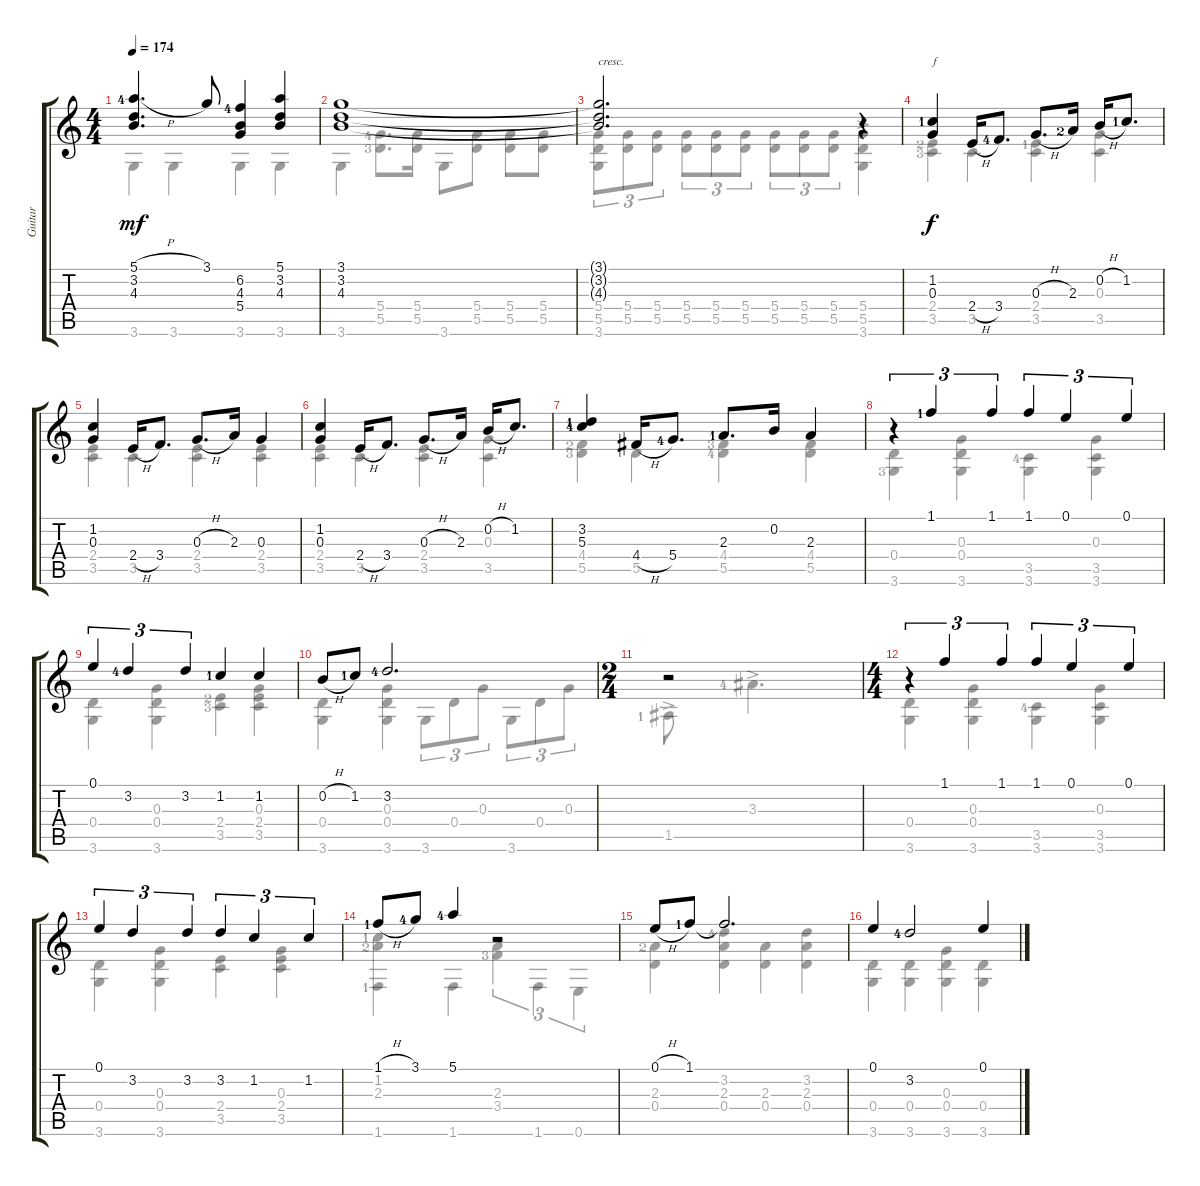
\track ("Guitar" "Guitar") {instrument acousticguitarnylon}
\staff {score tabs}
\tuning (E4 B3 G3 D3 A2 E2) {hide}
\voice
\ts (4 4)
\tempo 174
\clef g2
\ks c
(5.1{h lf 5} 3.2 4.3).4{d dy mf} 3.1.8 (6.2{lf 5} 4.3 5.4).4 (5.1 3.2 4.3).4 |
(3.1 3.2 4.3).1 |
(3.1{t} 3.2{t} 4.3{t}).2{d txt "cresc."} r.4 |
(1.2{lf 2} 0.3).4{txt "f" dy f} 2.4{h}.16 3.4{lf 5}.8{d} 0.3{h}.8{d} 2.3{lf 3}.16 0.2{h}.16 1.2{lf 2}.8{d} |
(1.2 0.3).4 2.4{h}.16 3.4.8{d} 0.3{h}.8{d} 2.3.16 0.3.4 |
(1.2 0.3).4 2.4{h}.16 3.4.8{d} 0.3{h}.8{d} 2.3.16 0.2{h}.16 1.2.8{d} |
(3.2{lf 2} 5.3{lf 5}).4 4.4{h}.16 5.4{lf 5}.8{d} 2.3{lf 2}.8{d} 0.2.16 2.3.4 |
r.4{tu (3 2)} 1.1{lf 2}.4{tu (3 2)} 1.1.4{tu (3 2)} 1.1.4{tu (3 2)} 0.1.4{tu (3 2)} 0.1.4{tu (3 2)} |
0.1.4{tu (3 2)} 3.2{lf 5}.4{tu (3 2)} 3.2.4{tu (3 2)} 1.2{lf 2}.4 1.2.4 |
0.2{h}.8 1.2{lf 2}.8 3.2{lf 5}.2{d} |
\ts (2 4)
r.2 |
\ts (4 4)
r.4{tu (3 2)} 1.1.4{tu (3 2)} 1.1.4{tu (3 2)} 1.1.4{tu (3 2)} 0.1.4{tu (3 2)} 0.1.4{tu (3 2)} |
0.1.4{tu (3 2)} 3.2.4{tu (3 2)} 3.2.4{tu (3 2)} 3.2.4{tu (3 2)} 1.2.4{tu (3 2)} 1.2.4{tu (3 2)} |
1.1{h lf 2}.8 3.1{lf 5}.8 5.1{lf 5}.4 r.2 |
0.1{h}.8 1.1{lf 2}.8 1.1{t}.2{d} |
0.1.4 3.2{lf 5}.2 0.1.4
\voice
\clef g2
\ottava regular
\simile none
\ks c
3.6.4{dy mf} 3.6.4 3.6.4 3.6.4 |
3.6.4 (5.4{lf 5} 5.5{lf 4}).8{d} (5.4 5.5).16 3.6.8 (5.4 5.5).8 (5.4 5.5).8 (5.4 5.5).8 |
(5.4 5.5 3.6).8{tu (3 2)} (5.4 5.5).8{tu (3 2)} (5.4 5.5).8{tu (3 2)} (5.4 5.5).8{tu (3 2)} (5.4 5.5).8{tu (3 2)} (5.4 5.5).8{tu (3 2)} (5.4 5.5).8{tu (3 2)} (5.4 5.5).8{tu (3 2)} (5.4 5.5).8{tu (3 2)} (5.4{ac} 5.5{ac} 3.6{ac}).4 |
(2.4{lf 3} 3.5{lf 4}).4{dy f} 3.5.4 (2.4{lf 2} 3.5).4 (0.3 3.5).4 |
(2.4 3.5).4 3.5.4 (2.4 3.5).4 (2.4 3.5).4 |
(2.4 3.5).4 3.5.4 (2.4 3.5).4 (0.3 3.5).4 |
(4.4{lf 3} 5.5{lf 4}).4 5.5.4 (4.4{lf 4} 5.5{lf 5}).4 (4.4 5.5).4 |
(0.4 3.6{lf 4}).4 (0.3 0.4 3.6).4 (3.5{lf 5} 3.6).4 (0.3 3.5 3.6).4 |
(0.4 3.6).4 (0.3 0.4 3.6).4 (2.4{lf 3} 3.5{lf 4}).4 (0.3 2.4 3.5).4 |
(0.4 3.6).4 (0.3 0.4 3.6).4 3.6.8{tu (3 2)} 0.4.8{tu (3 2)} 0.3.8{tu (3 2)} 3.6.8{tu (3 2)} 0.4.8{tu (3 2)} 0.3.8{tu (3 2)} |
1.5{ac lf 2}.8 3.3{ac lf 5}.4{d} |
(0.4 3.6).4 (0.3 0.4 3.6).4 (3.5{lf 5} 3.6).4 (0.3 3.5 3.6).4 |
(0.4 3.6).4 (0.3 0.4 3.6).4 (2.4 3.5).4 (0.3 2.4 3.5).4 |
(1.2{lf 2} 2.3{lf 3} 1.6{lf 2}).4 1.6.4 (2.3 3.4{lf 4}).4{tu (3 2)} 1.6.4{tu (3 2)} 0.6.4{tu (3 2)} |
(2.3{lf 3} 0.4).4 (3.2{lf 5} 2.3 0.4).4 (2.3 0.4).4 (3.2 2.3 0.4).4 |
(0.4 3.6).4 (0.4 3.6).4 (0.3 0.4 3.6).4 (0.4 3.6).4
